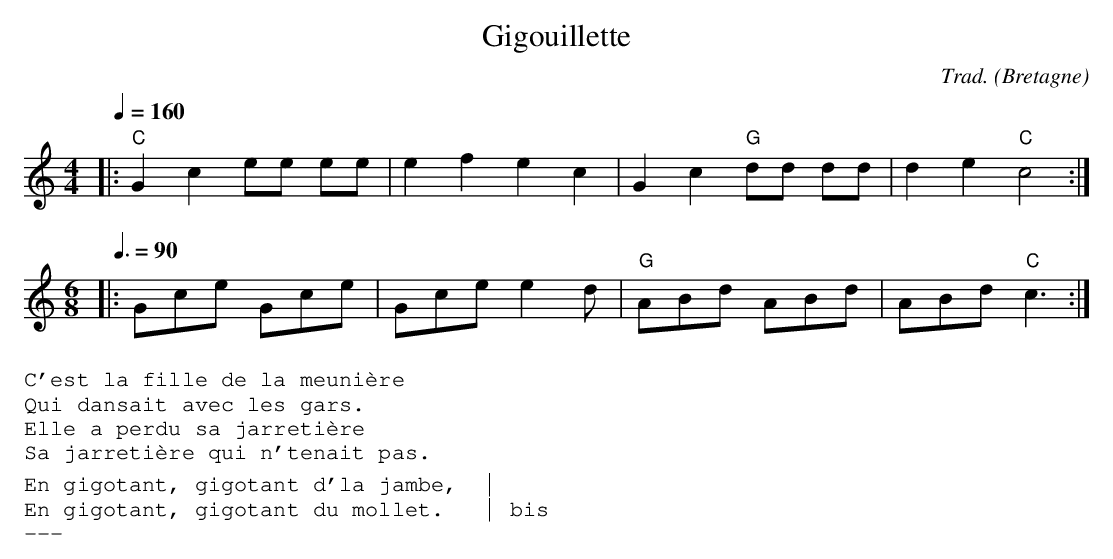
X:1
T:Gigouillette
C:Trad.
O:Bretagne
M:4/4
L:1/16
Q:1/4=160
K:C
|: "C"G4 c4 e2e2 e2e2 | e4 f4 e4 c4 | G4 c4 "G"d2d2 d2d2 | d4 e4 "C"c8 :|
M:6/8
L:1/16
Q:3/8=90
K:C
|: G2c2e2 G2c2e2 | G2c2e2 e4 d2 | "G"A2B2d2 A2B2d2 | A2B2d2 "C"c6 :|
%%textfont Courier 14
%%begintext

C'est la fille de la meunière
Qui dansait avec les gars.
Elle a perdu sa jarretière
Sa jarretière qui n'tenait pas.

En gigotant, gigotant d'la jambe,  |
En gigotant, gigotant du mollet.   | bis
---
